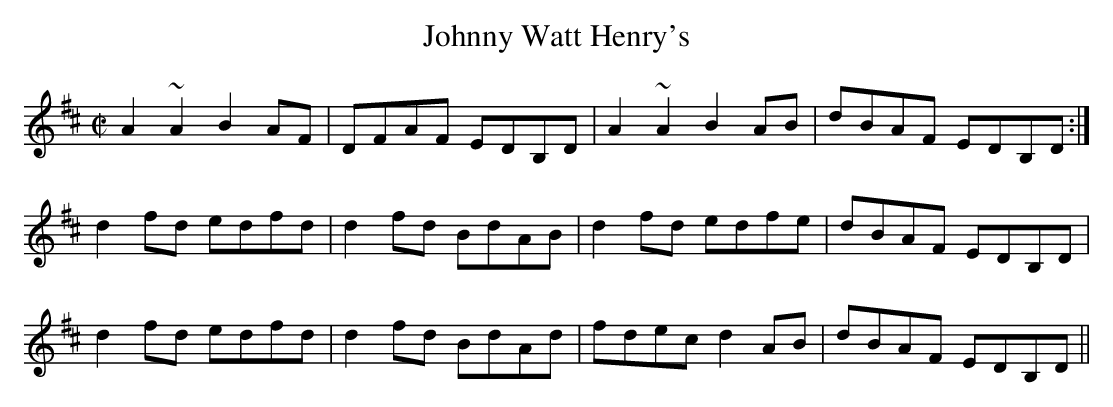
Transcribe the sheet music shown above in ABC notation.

X:1
T:Johnny Watt Henry's
M:C|
L:1/8
K:D
A2~A2 B2AF|DFAF EDB,D|A2~A2 B2AB|dBAF EDB,D:|
d2fd edfd|d2fd BdAB|d2fd edfe|dBAF EDB,D|
d2fd edfd|d2fd BdAd|fdec d2AB|dBAF EDB,D||
